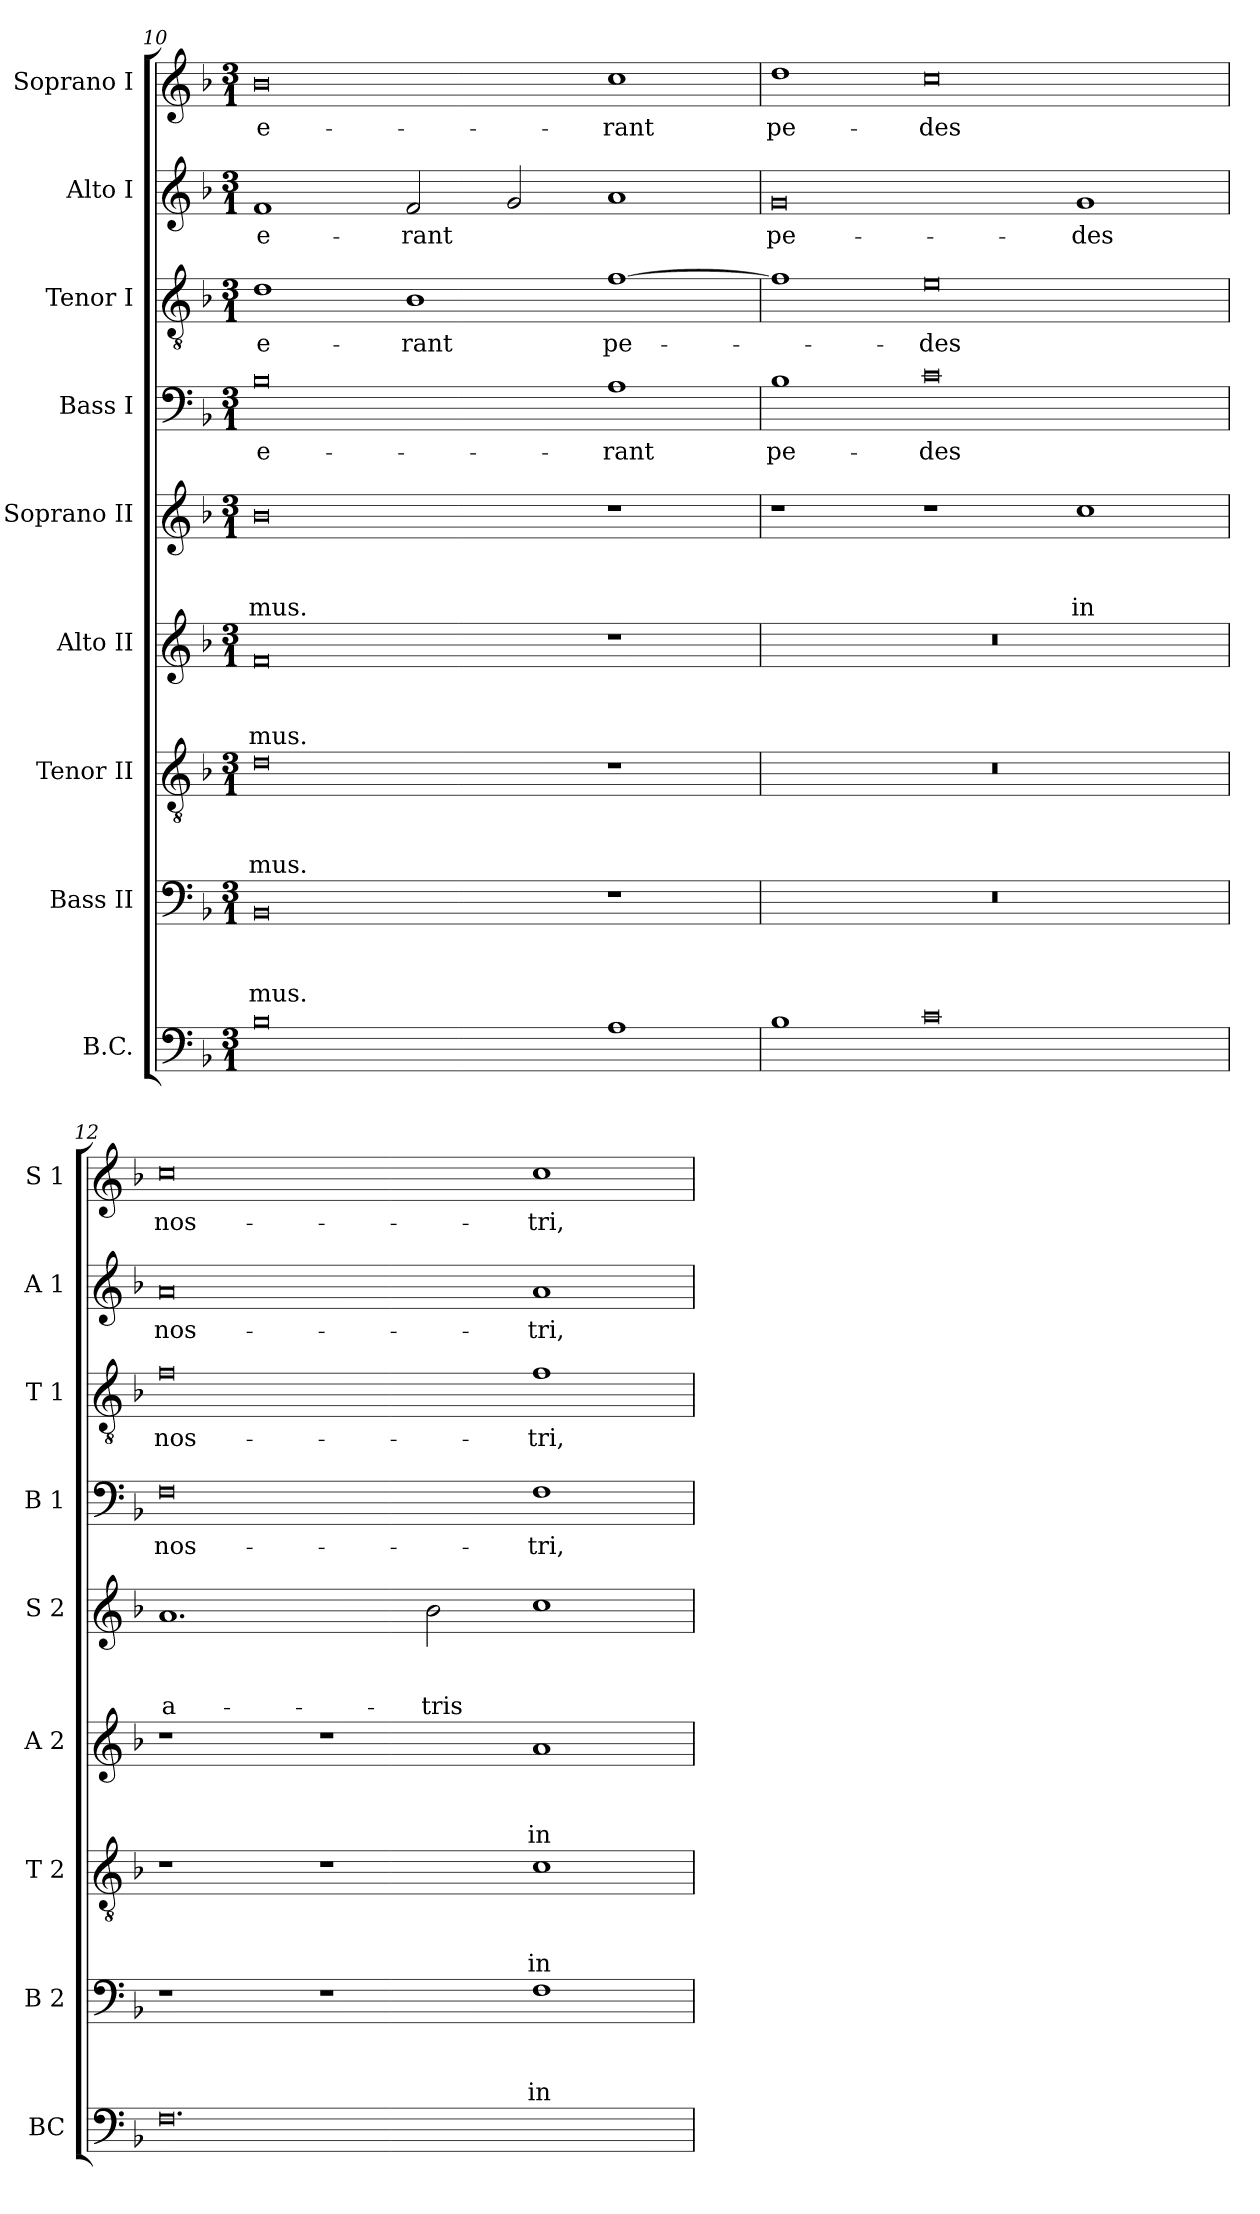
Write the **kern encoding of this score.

**kern	**kern	**text	**text	**text	**kern	**text	**text	**text	**kern	**text	**text	**text	**kern	**text	**text	**text	**kern	**text	**kern	**text	**kern	**text	**kern	**text
*part9	*part8	*part8	*part8	*part8	*part7	*part7	*part7	*part7	*part6	*part6	*part6	*part6	*part5	*part5	*part5	*part5	*part4	*part4	*part3	*part3	*part2	*part2	*part1	*part1
*staff9	*staff8	*staff8	*staff8	*staff8	*staff7	*staff7	*staff7	*staff7	*staff6	*staff6	*staff6	*staff6	*staff5	*staff5	*staff5	*staff5	*staff4	*staff4	*staff3	*staff3	*staff2	*staff2	*staff1	*staff1
*I"B.C.	*I"Bass II	*	*	*	*I"Tenor II	*	*	*	*I"Alto II	*	*	*	*I"Soprano II	*	*	*	*I"Bass I	*	*I"Tenor I	*	*I"Alto I	*	*I"Soprano I	*
*I'BC	*I'B 2	*	*	*	*I'T 2	*	*	*	*I'A 2	*	*	*	*I'S 2	*	*	*	*I'B 1	*	*I'T 1	*	*I'A 1	*	*I'S 1	*
*clefF4	*clefF4	*	*	*	*clefGv2	*	*	*	*clefG2	*	*	*	*clefG2	*	*	*	*clefF4	*	*clefGv2	*	*clefG2	*	*clefG2	*
*k[b-]	*k[b-]	*	*	*	*k[b-]	*	*	*	*k[b-]	*	*	*	*k[b-]	*	*	*	*k[b-]	*	*k[b-]	*	*k[b-]	*	*k[b-]	*
*F:	*F:	*	*	*	*F:	*	*	*	*F:	*	*	*	*F:	*	*	*	*F:	*	*F:	*	*F:	*	*F:	*
*M3/1	*M3/1	*	*	*	*M3/1	*	*	*	*M3/1	*	*	*	*M3/1	*	*	*	*M3/1	*	*M3/1	*	*M3/1	*	*M3/1	*
=10	=10	=10	=10	=10	=10	=10	=10	=10	=10	=10	=10	=10	=10	=10	=10	=10	=10	=10	=10	=10	=10	=10	=10	=10
!	!	!	!	!LO:LY:b	!	!	!	!LO:LY:b	!	!	!	!LO:LY:b	!	!	!	!LO:LY:b	!	!LO:LY:b	!	!LO:LY:b	!	!LO:LY:b	!	!LO:LY:b
0B-	0BB-	.	.	-mus.	0d	.	.	-mus.	0f	.	.	-mus.	0b-	.	.	-mus.	0B-	e-	1d	e-	1f	e-	0b-	e-
!	!	!	!	!	!	!	!	!	!	!	!	!	!	!	!	!	!	!	!	!LO:LY:b	!	!LO:LY:b	!	!
.	.	.	.	.	.	.	.	.	.	.	.	.	.	.	.	.	.	.	1B-	-rant	2f/	-rant	.	.
.	.	.	.	.	.	.	.	.	.	.	.	.	.	.	.	.	.	.	.	.	2g/	.	.	.
!	!	!	!	!	!	!	!	!	!	!	!	!	!	!	!	!	!	!LO:LY:b	!	!LO:LY:b	!	!	!	!LO:LY:b
1A	1r	.	.	.	1r	.	.	.	1r	.	.	.	1r	.	.	.	1A	-rant	[1f	pe-	1a	.	1cc	-rant
=11	=11	=11	=11	=11	=11	=11	=11	=11	=11	=11	=11	=11	=11	=11	=11	=11	=11	=11	=11	=11	=11	=11	=11	=11
!	!	!	!	!	!	!	!	!	!	!	!	!	!	!	!	!	!	!LO:LY:b	!	!	!	!LO:LY:b	!	!LO:LY:b
1B-	0.r	.	.	.	0.r	.	.	.	0.r	.	.	.	1r	.	.	.	1B-	pe-	1f]	.	0g	pe-	1dd	pe-
!	!	!	!	!	!	!	!	!	!	!	!	!	!	!	!	!	!	!LO:LY:b	!	!LO:LY:b	!	!	!	!LO:LY:b
0c	.	.	.	.	.	.	.	.	.	.	.	.	1r	.	.	.	0c	-des	0e	-des	.	.	0cc	-des
!	!	!	!	!	!	!	!	!	!	!	!	!	!	!	!	!LO:LY:b	!	!	!	!	!	!LO:LY:b	!	!
.	.	.	.	.	.	.	.	.	.	.	.	.	1cc	.	.	in	.	.	.	.	1g	-des	.	.
=12	=12	=12	=12	=12	=12	=12	=12	=12	=12	=12	=12	=12	=12	=12	=12	=12	=12	=12	=12	=12	=12	=12	=12	=12
!	!	!	!	!	!	!	!	!	!	!	!	!	!	!	!	!LO:LY:b	!	!LO:LY:b	!	!LO:LY:b	!	!LO:LY:b	!	!LO:LY:b
0.F	1r	.	.	.	1r	.	.	.	1r	.	.	.	1.a	.	.	a-	0F	nos-	0f	nos-	0a	nos-	0cc	nos-
.	1r	.	.	.	1r	.	.	.	1r	.	.	.	.	.	.	.	.	.	.	.	.	.	.	.
!	!	!	!	!	!	!	!	!	!	!	!	!	!	!	!	!LO:LY:b	!	!	!	!	!	!	!	!
.	.	.	.	.	.	.	.	.	.	.	.	.	2b-\	.	.	-tris	.	.	.	.	.	.	.	.
!	!	!	!	!LO:LY:b	!	!	!	!LO:LY:b	!	!	!	!LO:LY:b	!	!	!	!	!	!LO:LY:b	!	!LO:LY:b	!	!LO:LY:b	!	!LO:LY:b
.	1F	.	.	in	1c	.	.	in	1a	.	.	in	1cc	.	.	.	1F	-tri,	1f	-tri,	1a	-tri,	1cc	-tri,
=	=	=	=	=	=	=	=	=	=	=	=	=	=	=	=	=	=	=	=	=	=	=	=	=
*-	*-	*-	*-	*-	*-	*-	*-	*-	*-	*-	*-	*-	*-	*-	*-	*-	*-	*-	*-	*-	*-	*-	*-	*-
